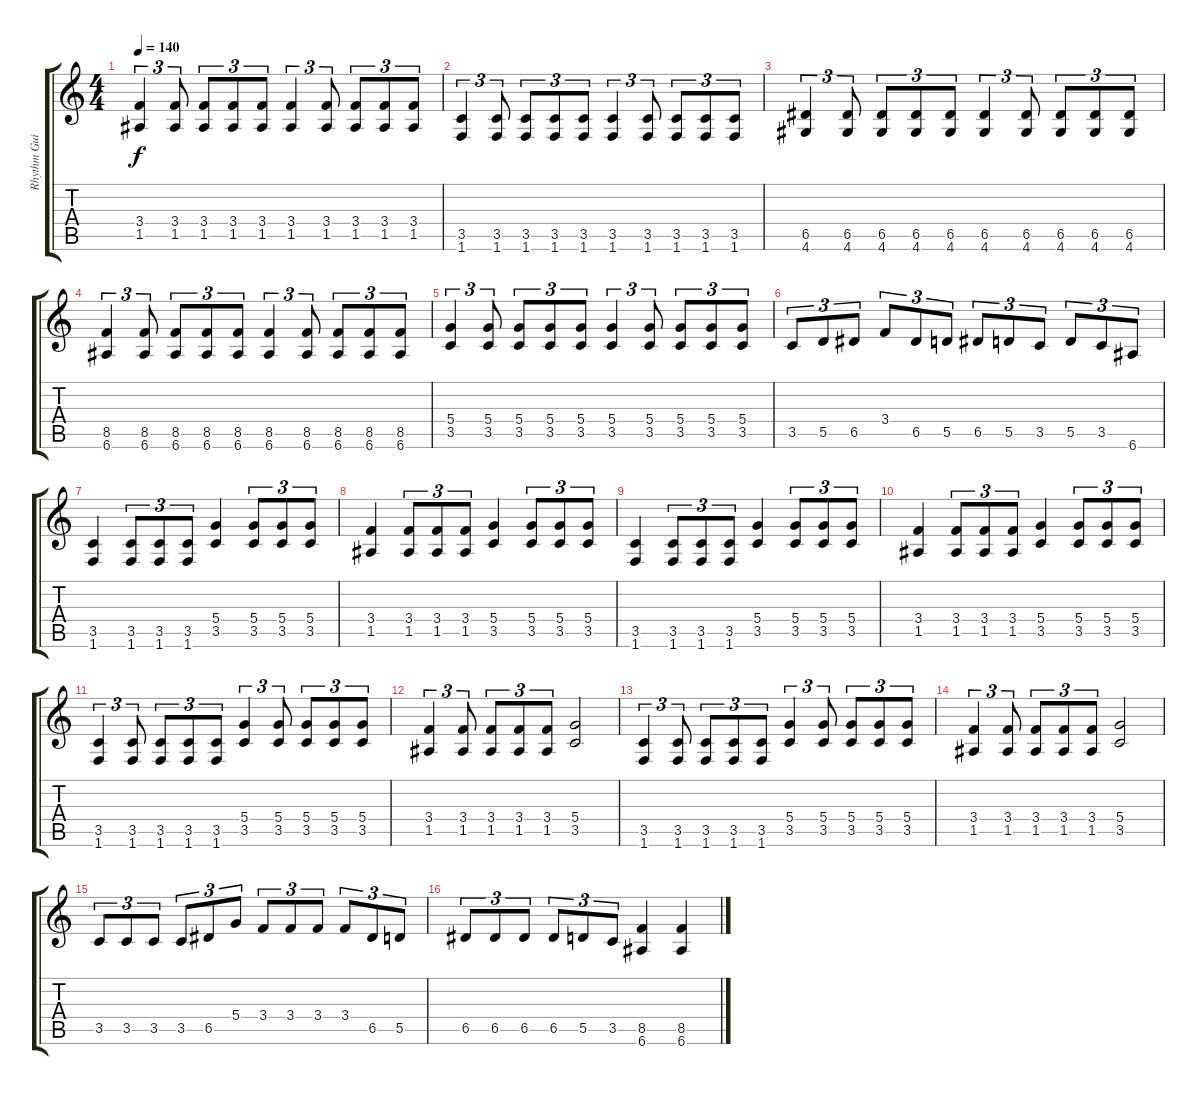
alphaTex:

\track ("Rhythm Guitar" "Rhythm Gui") {instrument distortionguitar}
\staff {score tabs}
\tuning (E4 B3 G3 D3 A2 E2) {hide}
\ts (4 4)
\tempo 140
\clef g2
\ks c
(3.4 1.5).4{tu (3 2) dy f} (3.4 1.5).8{tu (3 2)} (3.4 1.5).8{tu (3 2)} (3.4 1.5).8{tu (3 2)} (3.4 1.5).8{tu (3 2)} (3.4 1.5).4{tu (3 2)} (3.4 1.5).8{tu (3 2)} (3.4 1.5).8{tu (3 2)} (3.4 1.5).8{tu (3 2)} (3.4 1.5).8{tu (3 2)} |
(3.5 1.6).4{tu (3 2)} (3.5 1.6).8{tu (3 2)} (3.5 1.6).8{tu (3 2)} (3.5 1.6).8{tu (3 2)} (3.5 1.6).8{tu (3 2)} (3.5 1.6).4{tu (3 2)} (3.5 1.6).8{tu (3 2)} (3.5 1.6).8{tu (3 2)} (3.5 1.6).8{tu (3 2)} (3.5 1.6).8{tu (3 2)} |
(6.5 4.6).4{tu (3 2)} (6.5 4.6).8{tu (3 2)} (6.5 4.6).8{tu (3 2)} (6.5 4.6).8{tu (3 2)} (6.5 4.6).8{tu (3 2)} (6.5 4.6).4{tu (3 2)} (6.5 4.6).8{tu (3 2)} (6.5 4.6).8{tu (3 2)} (6.5 4.6).8{tu (3 2)} (6.5 4.6).8{tu (3 2)} |
(8.5 6.6).4{tu (3 2)} (8.5 6.6).8{tu (3 2)} (8.5 6.6).8{tu (3 2)} (8.5 6.6).8{tu (3 2)} (8.5 6.6).8{tu (3 2)} (8.5 6.6).4{tu (3 2)} (8.5 6.6).8{tu (3 2)} (8.5 6.6).8{tu (3 2)} (8.5 6.6).8{tu (3 2)} (8.5 6.6).8{tu (3 2)} |
(5.4 3.5).4{tu (3 2)} (5.4 3.5).8{tu (3 2)} (5.4 3.5).8{tu (3 2)} (5.4 3.5).8{tu (3 2)} (5.4 3.5).8{tu (3 2)} (5.4 3.5).4{tu (3 2)} (5.4 3.5).8{tu (3 2)} (5.4 3.5).8{tu (3 2)} (5.4 3.5).8{tu (3 2)} (5.4 3.5).8{tu (3 2)} |
3.5.8{tu (3 2)} 5.5.8{tu (3 2)} 6.5.8{tu (3 2)} 3.4.8{tu (3 2)} 6.5.8{tu (3 2)} 5.5.8{tu (3 2)} 6.5.8{tu (3 2)} 5.5.8{tu (3 2)} 3.5.8{tu (3 2)} 5.5.8{tu (3 2)} 3.5.8{tu (3 2)} 6.6.8{tu (3 2)} |
(3.5 1.6).4 (3.5 1.6).8{tu (3 2)} (3.5 1.6).8{tu (3 2)} (3.5 1.6).8{tu (3 2)} (5.4 3.5).4 (5.4 3.5).8{tu (3 2)} (5.4 3.5).8{tu (3 2)} (5.4 3.5).8{tu (3 2)} |
(3.4 1.5).4 (3.4 1.5).8{tu (3 2)} (3.4 1.5).8{tu (3 2)} (3.4 1.5).8{tu (3 2)} (5.4 3.5).4 (5.4 3.5).8{tu (3 2)} (5.4 3.5).8{tu (3 2)} (5.4 3.5).8{tu (3 2)} |
(3.5 1.6).4 (3.5 1.6).8{tu (3 2)} (3.5 1.6).8{tu (3 2)} (3.5 1.6).8{tu (3 2)} (5.4 3.5).4 (5.4 3.5).8{tu (3 2)} (5.4 3.5).8{tu (3 2)} (5.4 3.5).8{tu (3 2)} |
(3.4 1.5).4 (3.4 1.5).8{tu (3 2)} (3.4 1.5).8{tu (3 2)} (3.4 1.5).8{tu (3 2)} (5.4 3.5).4 (5.4 3.5).8{tu (3 2)} (5.4 3.5).8{tu (3 2)} (5.4 3.5).8{tu (3 2)} |
(3.5 1.6).4{tu (3 2)} (3.5 1.6).8{tu (3 2)} (3.5 1.6).8{tu (3 2)} (3.5 1.6).8{tu (3 2)} (3.5 1.6).8{tu (3 2)} (5.4 3.5).4{tu (3 2)} (5.4 3.5).8{tu (3 2)} (5.4 3.5).8{tu (3 2)} (5.4 3.5).8{tu (3 2)} (5.4 3.5).8{tu (3 2)} |
(3.4 1.5).4{tu (3 2)} (3.4 1.5).8{tu (3 2)} (3.4 1.5).8{tu (3 2)} (3.4 1.5).8{tu (3 2)} (3.4 1.5).8{tu (3 2)} (5.4 3.5).2 |
(3.5 1.6).4{tu (3 2)} (3.5 1.6).8{tu (3 2)} (3.5 1.6).8{tu (3 2)} (3.5 1.6).8{tu (3 2)} (3.5 1.6).8{tu (3 2)} (5.4 3.5).4{tu (3 2)} (5.4 3.5).8{tu (3 2)} (5.4 3.5).8{tu (3 2)} (5.4 3.5).8{tu (3 2)} (5.4 3.5).8{tu (3 2)} |
(3.4 1.5).4{tu (3 2)} (3.4 1.5).8{tu (3 2)} (3.4 1.5).8{tu (3 2)} (3.4 1.5).8{tu (3 2)} (3.4 1.5).8{tu (3 2)} (5.4 3.5).2 |
3.5.8{tu (3 2)} 3.5.8{tu (3 2)} 3.5.8{tu (3 2)} 3.5.8{tu (3 2)} 6.5.8{tu (3 2)} 5.4.8{tu (3 2)} 3.4.8{tu (3 2)} 3.4.8{tu (3 2)} 3.4.8{tu (3 2)} 3.4.8{tu (3 2)} 6.5.8{tu (3 2)} 5.5.8{tu (3 2)} |
6.5.8{tu (3 2)} 6.5.8{tu (3 2)} 6.5.8{tu (3 2)} 6.5.8{tu (3 2)} 5.5.8{tu (3 2)} 3.5.8{tu (3 2)} (8.5 6.6).4 (8.5 6.6).4
